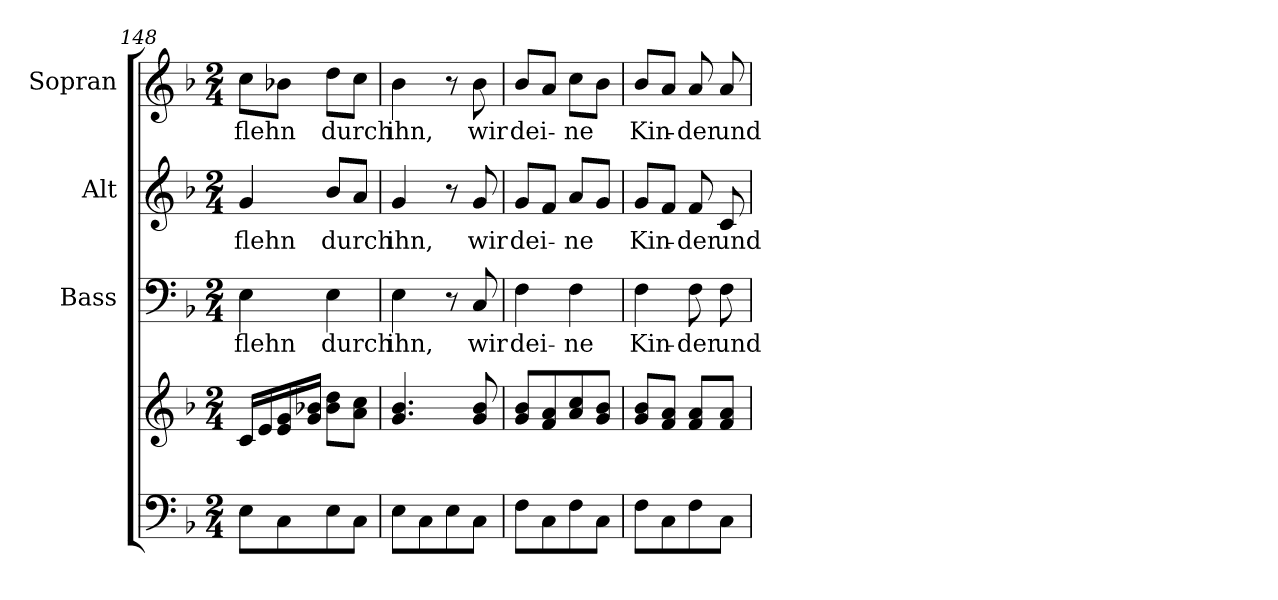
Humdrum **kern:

**kern	**kern	**kern	**text	**kern	**text	**kern	**text
*part4	*part4	*part3	*part3	*part2	*part2	*part1	*part1
*staff5	*staff4	*staff3	*staff3	*staff2	*staff2	*staff1	*staff1
*	*	*I"Bass	*	*I"Alt	*	*I"Sopran	*
*	*	*I'B.	*	*I'A.	*	*I'S.	*
*clefF4	*clefG2	*clefF4	*	*clefG2	*	*clefG2	*
*k[b-]	*k[b-]	*k[b-]	*	*k[b-]	*	*k[b-]	*
*F:	*F:	*F:	*	*F:	*	*F:	*
*M2/4	*M2/4	*M2/4	*	*M2/4	*	*M2/4	*
=148	=148	=148	=148	=148	=148	=148	=148
!	!	!	!LO:LY:b	!	!LO:LY:b	!	!LO:LY:b
8E\L	16c/LL	4E\	flehn	4g/	flehn	8cc\L	flehn
.	16e/	.	.	.	.	.	.
8C\	16e/ 16g/	.	.	.	.	8b-X\J	.
.	16g/ 16b-X/JJ	.	.	.	.	.	.
!	!	!	!LO:LY:b	!	!LO:LY:b	!	!LO:LY:b
8E\	8b-\ 8dd\L	4E\	durch	8b-/L	durch	8dd\L	durch
8C\J	8a\ 8cc\J	.	.	8a/J	.	8cc\J	.
=149	=149	=149	=149	=149	=149	=149	=149
!	!	!	!LO:LY:b	!	!LO:LY:b	!	!LO:LY:b
8E\L	4.g/ 4.b-/	4E\	ihn,	4g/	ihn,	4b-\	ihn,
8C\	.	.	.	.	.	.	.
8E\	.	8r	.	8r	.	8r	.
!	!	!	!LO:LY:b	!	!LO:LY:b	!	!LO:LY:b
8C\J	8g/ 8b-/	8C/	wir	8g/	wir	8b-\	wir
!!LO:LB:g=z
=150	=150	=150	=150	=150	=150	=150	=150
!	!	!	!LO:LY:b	!	!LO:LY:b	!	!LO:LY:b
8F\L	8g/ 8b-/L	4F\	dei-	8g/L	dei-	8b-/L	dei-
8C\	8f/ 8a/	.	.	8f/J	.	8a/J	.
!	!	!	!LO:LY:b	!	!LO:LY:b	!	!LO:LY:b
8F\	8a/ 8cc/	4F\	-ne	8a/L	-ne	8cc\L	-ne
8C\J	8g/ 8b-/J	.	.	8g/J	.	8b-\J	.
=151	=151	=151	=151	=151	=151	=151	=151
!	!	!	!LO:LY:b	!	!LO:LY:b	!	!LO:LY:b
8F\L	8g/ 8b-/L	4F\	Kin-	8g/L	Kin-	8b-/L	Kin-
8C\	8f/ 8a/J	.	.	8f/J	.	8a/J	.
!	!	!	!LO:LY:b	!	!LO:LY:b	!	!LO:LY:b
8F\	8f/ 8a/L	8F\	-der	8f/	-der	8a/	-der
!	!	!	!LO:LY:b	!	!LO:LY:b	!	!LO:LY:b
8C\J	8f/ 8a/J	8F\	und	8c/	und	8a/	und
=	=	=	=	=	=	=	=
*-	*-	*-	*-	*-	*-	*-	*-
